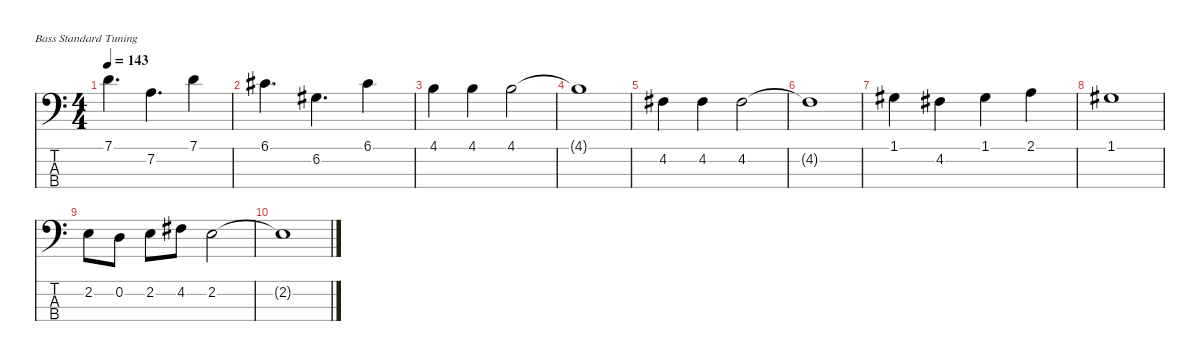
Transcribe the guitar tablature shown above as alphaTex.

\defaultSystemsLayout 4
\hideDynamics
\bracketExtendMode nobrackets
\singleTrackTrackNamePolicy hidden
\multiTrackTrackNamePolicy hidden
\firstSystemTrackNameMode fullname
\firstSystemTrackNameOrientation horizontal
\otherSystemsTrackNameOrientation horizontal
\track ("Bass" "el.bs.") {instrument electricbassfinger}
\staff {score tabs}
\tuning (G2 D2 A1 E1)
\ts (4 4)
\tempo 143
\clef f4
\ks c
7.1.4{d dy f beam Down} 7.2.4{d beam Down} 7.1.4{beam Down} |
6.1{acc #}.4{d beam Down} 6.2{acc #}.4{d beam Down} 6.1{acc #}.4{beam Down} |
4.1.4{beam Down} 4.1.4{beam Down} 4.1.2{beam Down} |
4.1{t}.1{beam Down} |
4.2{acc #}.4{beam Down} 4.2{acc #}.4{beam Down} 4.2{acc #}.2{beam Down} |
4.2{t acc #}.1{beam Down} |
1.1{acc #}.4{beam Down} 4.2{acc #}.4{beam Down} 1.1{acc #}.4{beam Down} 2.1.4{beam Down} |
1.1{acc #}.1{beam Down} |
2.2.8{beam Down} 0.2.8{beam Down} 2.2.8{beam Down} 4.2{acc #}.8{beam Down} 2.2.2{beam Down} |
2.2{t}.1{beam Down}
